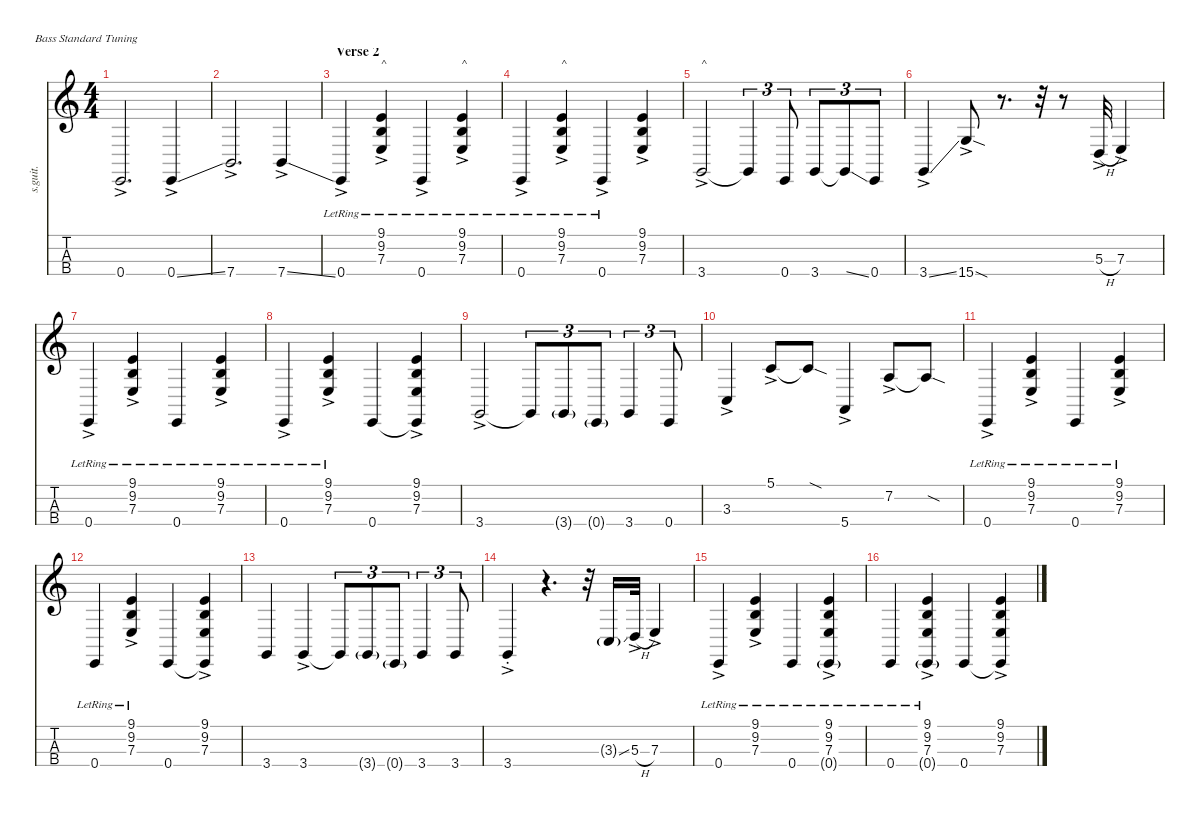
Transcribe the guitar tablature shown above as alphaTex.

\defaultSystemsLayout 4
\hideDynamics
\bracketExtendMode nobrackets
\track ("Cliff Burton (Clean Bass)" "s.guit.") {instrument electricbassfinger}
\staff {score tabs}
\tuning (G2 D2 A1 E1)
\ts (4 4)
\tempo (118 hide)
\clef g2
\ks c
0.4{ac}.2{d lyrics (0 "") lyrics (1 "") lyrics (2 "") lyrics (3 "") lyrics (4 "") dy mf} 0.4{ss ac}.4{lyrics (0 "") lyrics (1 "") lyrics (2 "") lyrics (3 "") lyrics (4 "") dy mp} |
7.4{ac}.2{d lyrics (0 "") lyrics (1 "") lyrics (2 "") lyrics (3 "") lyrics (4 "") dy p} 7.4{ss ac}.4{lyrics (0 "") lyrics (1 "") lyrics (2 "") lyrics (3 "") lyrics (4 "") dy mp} |
\section ("" "Verse 2")
0.4{ac lr}.4{lyrics (0 "") lyrics (1 "") lyrics (2 "") lyrics (3 "") lyrics (4 "")} (9.1{ac lr} 9.2{ac lr} 7.3{ac lr}).4{txt "^" lyrics (0 "") lyrics (1 "") lyrics (2 "") lyrics (3 "") lyrics (4 "") dy p} 0.4{ac lr}.4{lyrics (0 "") lyrics (1 "") lyrics (2 "") lyrics (3 "") lyrics (4 "") dy pp} (9.1{ac lr} 9.2{ac lr} 7.3{ac lr}).4{txt "^" lyrics (0 "") lyrics (1 "") lyrics (2 "") lyrics (3 "") lyrics (4 "") dy p} |
0.4{ac lr}.4{lyrics (0 "") lyrics (1 "") lyrics (2 "") lyrics (3 "") lyrics (4 "") dy mp} (9.1{ac lr} 9.2{ac lr} 7.3{ac lr}).4{txt "^" lyrics (0 "") lyrics (1 "") lyrics (2 "") lyrics (3 "") lyrics (4 "") dy p} 0.4{ac lr}.4{lyrics (0 "") lyrics (1 "") lyrics (2 "") lyrics (3 "") lyrics (4 "") dy mp} (9.1{ac} 9.2{ac} 7.3{ac}).4{lyrics (0 "") lyrics (1 "") lyrics (2 "") lyrics (3 "") lyrics (4 "")} |
3.4{ac}.2{txt "^" lyrics (0 "") lyrics (1 "") lyrics (2 "") lyrics (3 "") lyrics (4 "") dy p} 3.4{t}.4{tu (3 2) lyrics (0 "") lyrics (1 "") lyrics (2 "") lyrics (3 "") lyrics (4 "") dy f} 0.4.8{tu (3 2) lyrics (0 "") lyrics (1 "") lyrics (2 "") lyrics (3 "") lyrics (4 "")} 3.4.8{tu (3 2) lyrics (0 "") lyrics (1 "") lyrics (2 "") lyrics (3 "") lyrics (4 "")} 3.4{ss t}.8{tu (3 2) lyrics (0 "") lyrics (1 "") lyrics (2 "") lyrics (3 "") lyrics (4 "")} 0.4.8{tu (3 2) lyrics (0 "") lyrics (1 "") lyrics (2 "") lyrics (3 "") lyrics (4 "")} |
3.4{ss ac}.4{lyrics (0 "") lyrics (1 "") lyrics (2 "") lyrics (3 "") lyrics (4 "") dy mp} 15.4{sod ac}.8{lyrics (0 "") lyrics (1 "") lyrics (2 "") lyrics (3 "") lyrics (4 "") dy p} r.8{d} r.32 r.8 5.3{h ac}.32{lyrics (0 "") lyrics (1 "") lyrics (2 "") lyrics (3 "") lyrics (4 "") dy mp} 7.3{ac}.4{lyrics (0 "") lyrics (1 "") lyrics (2 "") lyrics (3 "") lyrics (4 "") dy p} |
0.4{ac lr}.4{lyrics (0 "") lyrics (1 "") lyrics (2 "") lyrics (3 "") lyrics (4 "")} (9.1{ac lr} 9.2{ac lr} 7.3{ac lr}).4{lyrics (0 "") lyrics (1 "") lyrics (2 "") lyrics (3 "") lyrics (4 "") dy mp} 0.4{lr}.4{lyrics (0 "") lyrics (1 "") lyrics (2 "") lyrics (3 "") lyrics (4 "") dy f} (9.1{ac lr} 9.2{ac lr} 7.3{ac lr}).4{lyrics (0 "") lyrics (1 "") lyrics (2 "") lyrics (3 "") lyrics (4 "") dy p} |
0.4{ac lr}.4{lyrics (0 "") lyrics (1 "") lyrics (2 "") lyrics (3 "") lyrics (4 "") dy mp} (9.1{ac lr} 9.2{ac lr} 7.3{ac lr}).4{lyrics (0 "") lyrics (1 "") lyrics (2 "") lyrics (3 "") lyrics (4 "") dy mf} 0.4.4{lyrics (0 "") lyrics (1 "") lyrics (2 "") lyrics (3 "") lyrics (4 "") dy f} (9.1{ac} 9.2{ac} 7.3{ac} 0.4{t}).4{lyrics (0 "") lyrics (1 "") lyrics (2 "") lyrics (3 "") lyrics (4 "")} |
3.4{ac}.2{lyrics (0 "") lyrics (1 "") lyrics (2 "") lyrics (3 "") lyrics (4 "") dy p} 3.4{t}.8{tu (3 2) lyrics (0 "") lyrics (1 "") lyrics (2 "") lyrics (3 "") lyrics (4 "") dy f} 3.4{g}.8{tu (3 2) lyrics (0 "") lyrics (1 "") lyrics (2 "") lyrics (3 "") lyrics (4 "") dy ff} 0.4{g}.8{tu (3 2) lyrics (0 "") lyrics (1 "") lyrics (2 "") lyrics (3 "") lyrics (4 "") dy fff} 3.4.4{tu (3 2) lyrics (0 "") lyrics (1 "") lyrics (2 "") lyrics (3 "") lyrics (4 "") dy f} 0.4.8{tu (3 2) lyrics (0 "") lyrics (1 "") lyrics (2 "") lyrics (3 "") lyrics (4 "")} |
3.3{ac}.4{lyrics (0 "") lyrics (1 "") lyrics (2 "") lyrics (3 "") lyrics (4 "") dy mp} 5.1{ac}.8{lyrics (0 "") lyrics (1 "") lyrics (2 "") lyrics (3 "") lyrics (4 "") dy p} 5.1{sod t}.8{lyrics (0 "") lyrics (1 "") lyrics (2 "") lyrics (3 "") lyrics (4 "") dy f} 5.4{ac}.4{lyrics (0 "") lyrics (1 "") lyrics (2 "") lyrics (3 "") lyrics (4 "") dy mp} 7.2{ac}.8{lyrics (0 "") lyrics (1 "") lyrics (2 "") lyrics (3 "") lyrics (4 "")} 7.2{sod t}.8{lyrics (0 "") lyrics (1 "") lyrics (2 "") lyrics (3 "") lyrics (4 "") dy f} |
0.4{ac lr}.4{lyrics (0 "") lyrics (1 "") lyrics (2 "") lyrics (3 "") lyrics (4 "") dy mp} (9.1{ac lr} 9.2{ac lr} 7.3{ac lr}).4{lyrics (0 "") lyrics (1 "") lyrics (2 "") lyrics (3 "") lyrics (4 "") dy p} 0.4{lr}.4{lyrics (0 "") lyrics (1 "") lyrics (2 "") lyrics (3 "") lyrics (4 "") dy ff} (9.1{ac lr} 9.2{ac lr} 7.3{ac lr}).4{lyrics (0 "") lyrics (1 "") lyrics (2 "") lyrics (3 "") lyrics (4 "") dy mf} |
0.4{lr}.4{lyrics (0 "") lyrics (1 "") lyrics (2 "") lyrics (3 "") lyrics (4 "") dy f} (9.1{ac lr} 9.2{ac lr} 7.3{ac lr}).4{lyrics (0 "") lyrics (1 "") lyrics (2 "") lyrics (3 "") lyrics (4 "") dy mp} 0.4.4{lyrics (0 "") lyrics (1 "") lyrics (2 "") lyrics (3 "") lyrics (4 "") dy f} (9.1{ac} 9.2{ac} 7.3{ac} 0.4{t}).4{lyrics (0 "") lyrics (1 "") lyrics (2 "") lyrics (3 "") lyrics (4 "")} |
3.4.4{lyrics (0 "") lyrics (1 "") lyrics (2 "") lyrics (3 "") lyrics (4 "")} 3.4{ac}.4{lyrics (0 "") lyrics (1 "") lyrics (2 "") lyrics (3 "") lyrics (4 "") dy mp} 3.4{t}.8{tu (3 2) lyrics (0 "") lyrics (1 "") lyrics (2 "") lyrics (3 "") lyrics (4 "") dy f} 3.4{g}.8{tu (3 2) lyrics (0 "") lyrics (1 "") lyrics (2 "") lyrics (3 "") lyrics (4 "") dy ff} 0.4{g}.8{tu (3 2) lyrics (0 "") lyrics (1 "") lyrics (2 "") lyrics (3 "") lyrics (4 "") dy fff} 3.4.4{tu (3 2) lyrics (0 "") lyrics (1 "") lyrics (2 "") lyrics (3 "") lyrics (4 "") dy f} 3.4.8{tu (3 2) lyrics (0 "") lyrics (1 "") lyrics (2 "") lyrics (3 "") lyrics (4 "")} |
3.4{ac st}.4{lyrics (0 "") lyrics (1 "") lyrics (2 "") lyrics (3 "") lyrics (4 "") dy mp} r.4{d} r.32 3.3{ss g}.16{lyrics (0 "") lyrics (1 "") lyrics (2 "") lyrics (3 "") lyrics (4 "") dy f} 5.3{h ac}.32{lyrics (0 "") lyrics (1 "") lyrics (2 "") lyrics (3 "") lyrics (4 "") dy mp} 7.3{ac}.4{lyrics (0 "") lyrics (1 "") lyrics (2 "") lyrics (3 "") lyrics (4 "") dy mf} |
0.4{ac lr}.4{lyrics (0 "") lyrics (1 "") lyrics (2 "") lyrics (3 "") lyrics (4 "") dy mp} (9.1{ac lr} 9.2{ac lr} 7.3{ac lr}).4{lyrics (0 "") lyrics (1 "") lyrics (2 "") lyrics (3 "") lyrics (4 "") dy p} 0.4{lr}.4{lyrics (0 "") lyrics (1 "") lyrics (2 "") lyrics (3 "") lyrics (4 "") dy f} (9.1{ac lr} 9.2{ac lr} 7.3{ac lr} 0.4{g lr}).4{lyrics (0 "") lyrics (1 "") lyrics (2 "") lyrics (3 "") lyrics (4 "") dy mp} |
0.4{lr}.4{lyrics (0 "") lyrics (1 "") lyrics (2 "") lyrics (3 "") lyrics (4 "") dy f} (9.1{ac lr} 9.2{ac lr} 7.3{ac lr} 0.4{g lr}).4{lyrics (0 "") lyrics (1 "") lyrics (2 "") lyrics (3 "") lyrics (4 "") dy mp} 0.4.4{lyrics (0 "") lyrics (1 "") lyrics (2 "") lyrics (3 "") lyrics (4 "") dy f} (9.1{ac} 9.2{ac} 7.3{ac} 0.4{t}).4{lyrics (0 "") lyrics (1 "") lyrics (2 "") lyrics (3 "") lyrics (4 "")}
